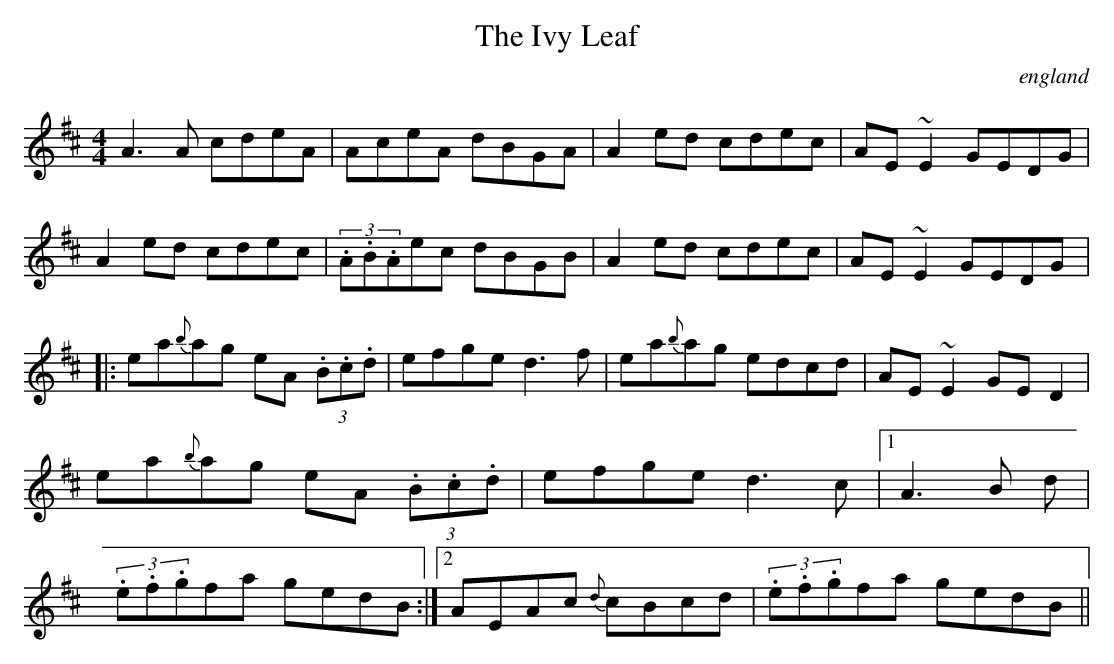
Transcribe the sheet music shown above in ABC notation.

X:1
T:The Ivy Leaf
O:england
M:4/4
K:D
A3A cdeA | AceA dBGA | A2ed cdec | AE~E2 GEDG | A2ed cdec |\
(3.A.B.Aec dBGB | A2ed cdec | AE~E2 GEDG |: ea{b}ag eA (3.B.c.d |\
efge d3f | ea{b}ag edcd | AE~E2 GED2 | ea{b}ag eA (3.B.c.d | efge d3c \
|1 A3B +E3c3+d | (3.e.f.gfa gedB :|2 AEAc {d}cBcd| (3.e.f.gfa gedB ||
